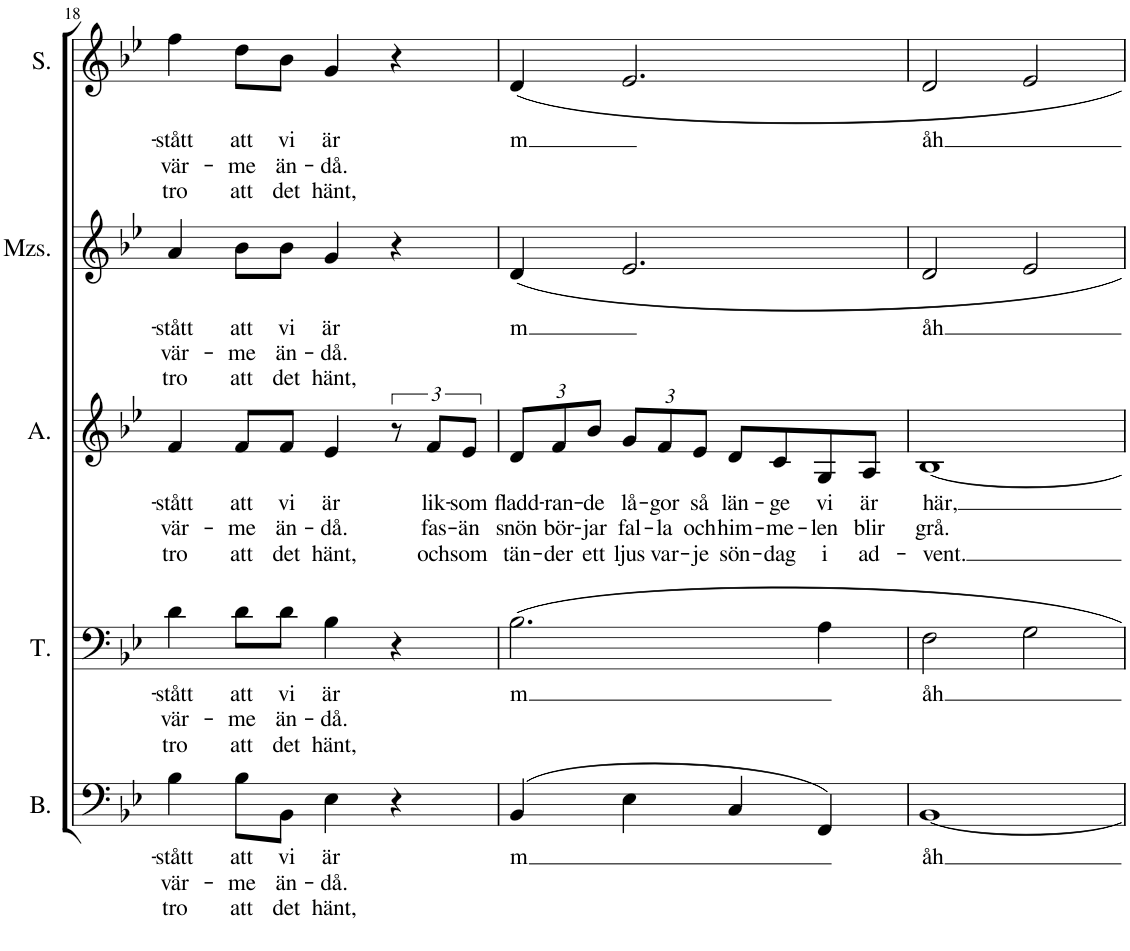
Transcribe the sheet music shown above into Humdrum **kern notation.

**kern	**text	**text	**text	**kern	**text	**text	**text	**kern	**text	**text	**text	**kern	**text	**text	**text	**kern	**text	**text	**text
*part5	*part5	*part5	*part5	*part4	*part4	*part4	*part4	*part3	*part3	*part3	*part3	*part2	*part2	*part2	*part2	*part1	*part1	*part1	*part1
*staff5	*staff5	*staff5	*staff5	*staff4	*staff4	*staff4	*staff4	*staff3	*staff3	*staff3	*staff3	*staff2	*staff2	*staff2	*staff2	*staff1	*staff1	*staff1	*staff1
*I"Bass	*	*	*	*I"Tenor	*	*	*	*I"Alto	*	*	*	*I"Mezzo-soprano	*	*	*	*I"Soprano	*	*	*
*I'B.	*	*	*	*I'T.	*	*	*	*I'A.	*	*	*	*I'Mzs.	*	*	*	*I'S.	*	*	*
!!LO:PB:g=z
*clefF4	*	*	*	*clefF4	*	*	*	*clefG2	*	*	*	*clefG2	*	*	*	*clefG2	*	*	*
*k[b-e-]	*	*	*	*k[b-e-]	*	*	*	*k[b-e-]	*	*	*	*k[b-e-]	*	*	*	*k[b-e-]	*	*	*
*M4/4	*	*	*	*M4/4	*	*	*	*M4/4	*	*	*	*M4/4	*	*	*	*M4/4	*	*	*
*met(c)	*	*	*	*met(c)	*	*	*	*met(c)	*	*	*	*met(c)	*	*	*	*met(c)	*	*	*
=18	=18	=18	=18	=18	=18	=18	=18	=18	=18	=18	=18	=18	=18	=18	=18	=18	=18	=18	=18
!	!LO:LY:b	!LO:LY:b	!LO:LY:b	!	!LO:LY:b	!LO:LY:b	!LO:LY:b	!	!LO:LY:b	!LO:LY:b	!LO:LY:b	!	!LO:LY:b	!LO:LY:b	!LO:LY:b	!	!LO:LY:b	!LO:LY:b	!LO:LY:b
4B-\	-stått	vär-	tro	4d\	-stått	vär-	tro	4f/	-stått	vär-	tro	4a/	-stått	vär-	tro	4ff\	-stått	vär-	tro
!	!LO:LY:b	!LO:LY:b	!LO:LY:b	!	!LO:LY:b	!LO:LY:b	!LO:LY:b	!	!LO:LY:b	!LO:LY:b	!LO:LY:b	!	!LO:LY:b	!LO:LY:b	!LO:LY:b	!	!LO:LY:b	!LO:LY:b	!LO:LY:b
8B-\L	att	-me	att	8d\L	att	-me	att	8f/L	att	-me	att	8b-\L	att	-me	att	8dd\L	att	-me	att
!	!LO:LY:b	!LO:LY:b	!LO:LY:b	!	!LO:LY:b	!LO:LY:b	!LO:LY:b	!	!LO:LY:b	!LO:LY:b	!LO:LY:b	!	!LO:LY:b	!LO:LY:b	!LO:LY:b	!	!LO:LY:b	!LO:LY:b	!LO:LY:b
8BB-\J	vi	än-	det	8d\J	vi	än-	det	8f/J	vi	än-	det	8b-\J	vi	än-	det	8b-\J	vi	än-	det
!	!LO:LY:b	!LO:LY:b	!LO:LY:b	!	!LO:LY:b	!LO:LY:b	!LO:LY:b	!	!LO:LY:b	!LO:LY:b	!LO:LY:b	!	!LO:LY:b	!LO:LY:b	!LO:LY:b	!	!LO:LY:b	!LO:LY:b	!LO:LY:b
4E-\	är	-då.	hänt,	4B-\	är	-då.	hänt,	4e-/	är	-då.	hänt,	4g/	är	-då.	hänt,	4g/	är	-då.	hänt,
4r	.	.	.	4r	.	.	.	12r	.	.	.	4r	.	.	.	4r	.	.	.
!	!	!	!	!	!	!	!	!	!LO:LY:b	!LO:LY:b	!LO:LY:b	!	!	!	!	!	!	!	!
.	.	.	.	.	.	.	.	12f/L	lik-	fas-	och	.	.	.	.	.	.	.	.
!	!	!	!	!	!	!	!	!	!LO:LY:b	!LO:LY:b	!LO:LY:b	!	!	!	!	!	!	!	!
.	.	.	.	.	.	.	.	12e-/J	-som	-än	som	.	.	.	.	.	.	.	.
=19	=19	=19	=19	=19	=19	=19	=19	=19	=19	=19	=19	=19	=19	=19	=19	=19	=19	=19	=19
!	!LO:LY:b	!	!	!	!LO:LY:b	!	!	!	!	!	!	!	!	!	!	!	!	!	!
*	*	*	*	*	*	*	*	*Xbrackettup	*	*	*	*	*	*	*	*	*	*	*
!	!	!	!	!	!	!	!	!	!LO:LY:b	!LO:LY:b	!LO:LY:b	!	!LO:LY:b	!	!	!	!LO:LY:b	!	!
(4BB-/	m	.	.	2.B-\	m	.	.	12d/L	fladd-	snön	tän-	4d/	m	.	.	4d/	m	.	.
!	!	!	!	!	!	!	!	!	!LO:LY:b	!LO:LY:b	!LO:LY:b	!	!	!	!	!	!	!	!
.	.	.	.	.	.	.	.	12f/	-ran-	bör-	-der	.	.	.	.	.	.	.	.
!	!	!	!	!	!	!	!	!	!LO:LY:b	!LO:LY:b	!LO:LY:b	!	!	!	!	!	!	!	!
.	.	.	.	.	.	.	.	12b-/J	-de	-jar	ett	.	.	.	.	.	.	.	.
!	!	!	!	!	!	!	!	!	!LO:LY:b	!LO:LY:b	!LO:LY:b	!	!	!	!	!	!	!	!
4E-\	.	.	.	.	.	.	.	12g/L	lå-	fal-	ljus	2.e-/	.	.	.	2.e-/	.	.	.
!	!	!	!	!	!	!	!	!	!LO:LY:b	!LO:LY:b	!LO:LY:b	!	!	!	!	!	!	!	!
.	.	.	.	.	.	.	.	12f/	-gor	-la	var-	.	.	.	.	.	.	.	.
!	!	!	!	!	!	!	!	!	!LO:LY:b	!LO:LY:b	!LO:LY:b	!	!	!	!	!	!	!	!
.	.	.	.	.	.	.	.	12e-/J	så	och	-je	.	.	.	.	.	.	.	.
!	!	!	!	!	!	!	!	!	!LO:LY:b	!LO:LY:b	!LO:LY:b	!	!	!	!	!	!	!	!
4C/	.	.	.	.	.	.	.	8d/L	län-	him-	sön-	.	.	.	.	.	.	.	.
!	!	!	!	!	!	!	!	!	!LO:LY:b	!LO:LY:b	!LO:LY:b	!	!	!	!	!	!	!	!
.	.	.	.	.	.	.	.	8c/	-ge	-me-	-dag	.	.	.	.	.	.	.	.
!	!	!	!	!	!	!	!	!	!LO:LY:b	!LO:LY:b	!LO:LY:b	!	!	!	!	!	!	!	!
4FF/)	.	.	.	4A\	.	.	.	8G/	vi	-len	i	.	.	.	.	.	.	.	.
!	!	!	!	!	!	!	!	!	!LO:LY:b	!LO:LY:b	!LO:LY:b	!	!	!	!	!	!	!	!
.	.	.	.	.	.	.	.	8A/J	är	blir	ad-	.	.	.	.	.	.	.	.
=20	=20	=20	=20	=20	=20	=20	=20	=20	=20	=20	=20	=20	=20	=20	=20	=20	=20	=20	=20
!	!LO:LY:b	!	!	!	!LO:LY:b	!	!	!	!LO:LY:b	!LO:LY:b	!LO:LY:b	!	!LO:LY:b	!	!	!	!LO:LY:b	!	!
[1BB-	åh	.	.	2F\	åh	.	.	[1B-	här,	grå.	-vent.	2d/	åh	.	.	2d/	åh	.	.
.	.	.	.	2G\	.	.	.	.	.	.	.	2e-/	.	.	.	2e-/	.	.	.
=	=	=	=	=	=	=	=	=	=	=	=	=	=	=	=	=	=	=	=
*-	*-	*-	*-	*-	*-	*-	*-	*-	*-	*-	*-	*-	*-	*-	*-	*-	*-	*-	*-
